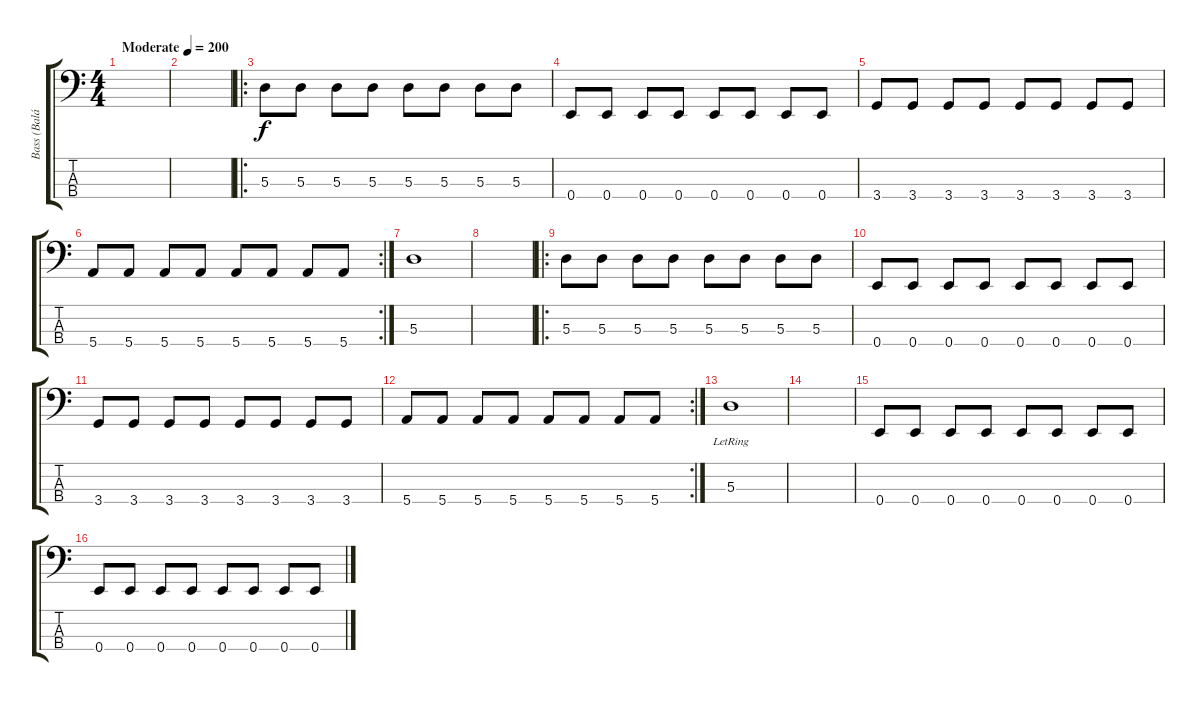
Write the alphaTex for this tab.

\track ("Bass (Balázs Sebestény)" "Bass (Balá") {instrument electricbassfinger}
\staff {score tabs}
\tuning (G2 D2 A1 E1) {hide}
\ts (4 4)
\tempo (200 "Moderate")
\clef f4
\ks c
|
|
\ro
5.3.8 5.3.8 5.3.8 5.3.8 5.3.8 5.3.8 5.3.8 5.3.8 |
0.4.8 0.4.8 0.4.8 0.4.8 0.4.8 0.4.8 0.4.8 0.4.8 |
3.4.8 3.4.8 3.4.8 3.4.8 3.4.8 3.4.8 3.4.8 3.4.8 |
\rc 2
5.4.8 5.4.8 5.4.8 5.4.8 5.4.8 5.4.8 5.4.8 5.4.8 |
5.3.1 |
|
\ro
5.3.8 5.3.8 5.3.8 5.3.8 5.3.8 5.3.8 5.3.8 5.3.8 |
0.4.8 0.4.8 0.4.8 0.4.8 0.4.8 0.4.8 0.4.8 0.4.8 |
3.4.8 3.4.8 3.4.8 3.4.8 3.4.8 3.4.8 3.4.8 3.4.8 |
\rc 2
5.4.8 5.4.8 5.4.8 5.4.8 5.4.8 5.4.8 5.4.8 5.4.8 |
5.3{lr}.1 |
|
0.4.8 0.4.8 0.4.8 0.4.8 0.4.8 0.4.8 0.4.8 0.4.8 |
0.4.8 0.4.8 0.4.8 0.4.8 0.4.8 0.4.8 0.4.8 0.4.8
